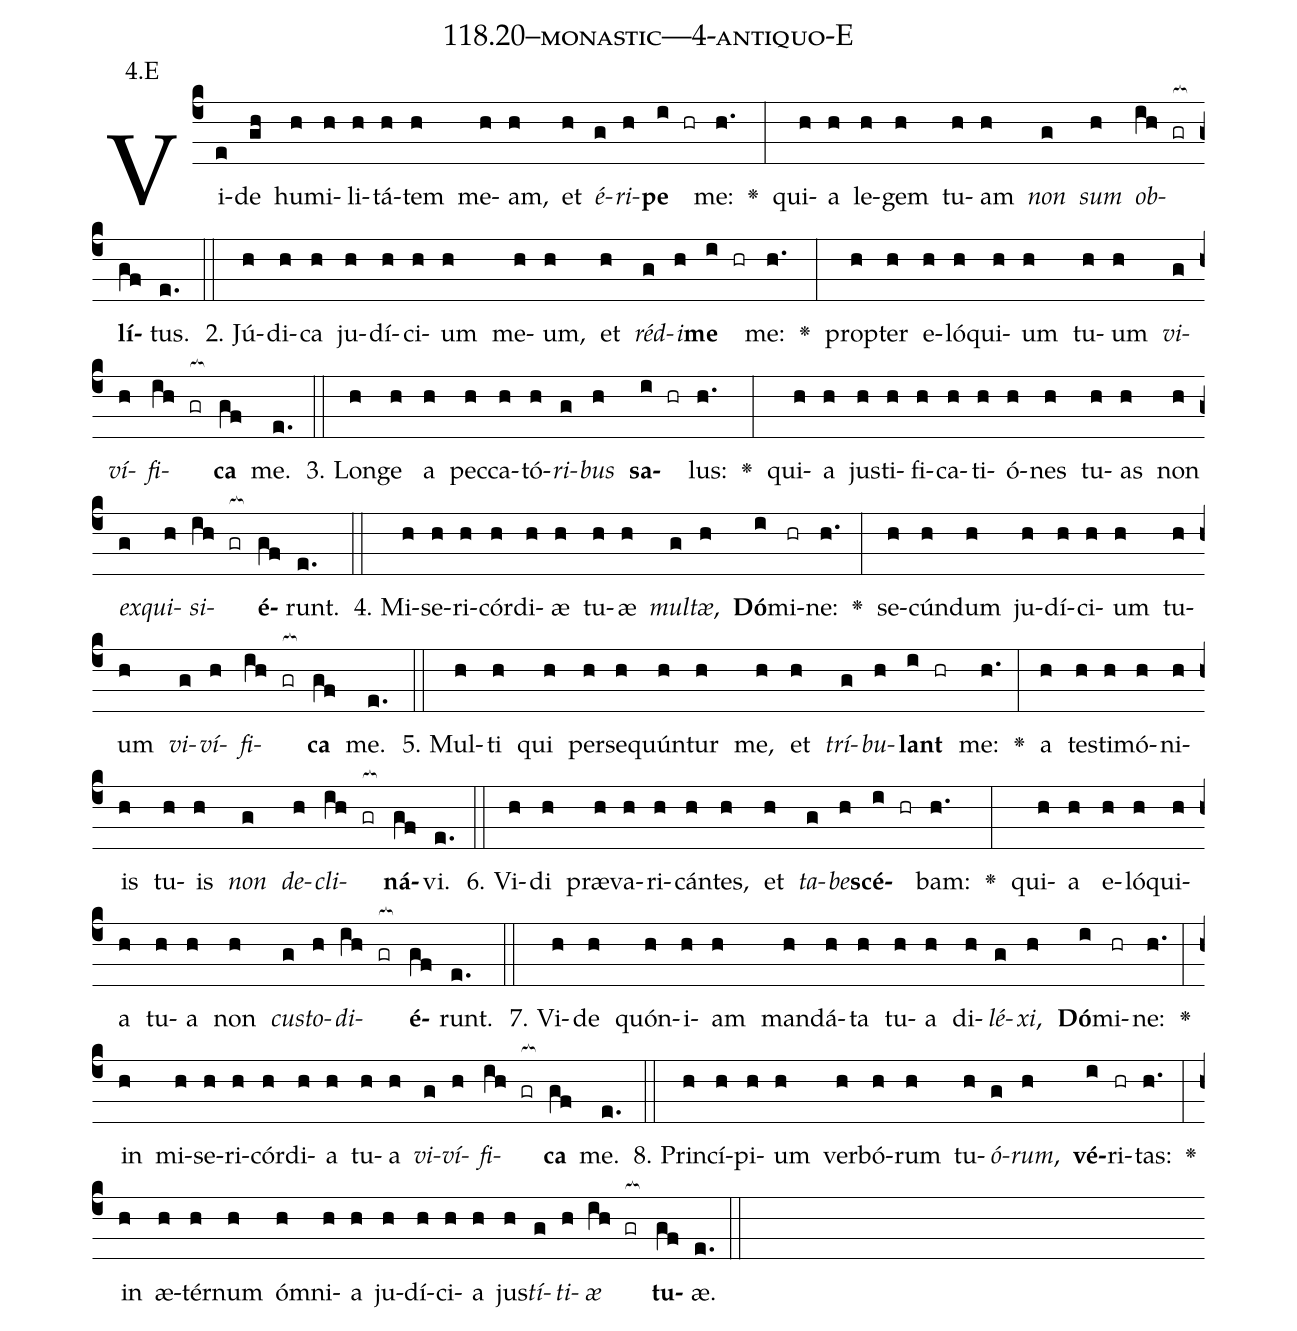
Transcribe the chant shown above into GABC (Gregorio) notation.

name: 118.20--monastic---4-antiquo-E;
annotation: 4.E;
%%
(c4)Vi(e)de(gh) hu(h)mi(h)li(h)tá(h)tem(h) me(h)am,(h) et(h) <i>é</i>(g)<i>ri</i>(h)<b>pe</b>(i hr) me:(h.) <v>\greheightstar</v>(:) qui(h)a(h) le(h)gem(h) tu(h)am(h) <i>non</i>(g) <i>sum</i>(h) <i>ob</i>(ih gr[ocb:1{])<b>lí</b>(gf[ocb:0}])tus.(e.) (::)
2. Jú(h)di(h)ca(h) ju(h)dí(h)ci(h)um(h) me(h)um,(h) et(h) <i>réd</i>(g)<i>i</i>(h)<b>me</b>(i hr) me:(h.) <v>\greheightstar</v>(:) prop(h)ter(h) e(h)ló(h)qui(h)um(h) tu(h)um(h) <i>vi</i>(g)<i>ví</i>(h)<i>fi</i>(ih gr[ocb:1{])<b>ca</b>(gf[ocb:0}]) me.(e.) (::)
3. Lon(h)ge(h) a(h) pec(h)ca(h)tó(h)<i>ri</i>(g)<i>bus</i>(h) <b>sa</b>(i hr)lus:(h.) <v>\greheightstar</v>(:) qui(h)a(h) jus(h)ti(h)fi(h)ca(h)ti(h)ó(h)nes(h) tu(h)as(h) non(h) <i>ex</i>(g)<i>qui</i>(h)<i>si</i>(ih gr[ocb:1{])<b>é</b>(gf[ocb:0}])runt.(e.) (::)
4. Mi(h)se(h)ri(h)cór(h)di(h)æ(h) tu(h)æ(h) <i>mul</i>(g)<i>tæ</i>,(h) <b>Dó</b>(i)mi(hr)ne:(h.) <v>\greheightstar</v>(:) se(h)cún(h)dum(h) ju(h)dí(h)ci(h)um(h) tu(h)um(h) <i>vi</i>(g)<i>ví</i>(h)<i>fi</i>(ih gr[ocb:1{])<b>ca</b>(gf[ocb:0}]) me.(e.) (::)
5. Mul(h)ti(h) qui(h) per(h)se(h)quún(h)tur(h) me,(h) et(h) <i>trí</i>(g)<i>bu</i>(h)<b>lant</b>(i hr) me:(h.) <v>\greheightstar</v>(:) a(h) tes(h)ti(h)mó(h)ni(h)is(h) tu(h)is(h) <i>non</i>(g) <i>de</i>(h)<i>cli</i>(ih gr[ocb:1{])<b>ná</b>(gf[ocb:0}])vi.(e.) (::)
6. Vi(h)di(h) præ(h)va(h)ri(h)cán(h)tes,(h) et(h) <i>ta</i>(g)<i>be</i>(h)<b>scé</b>(i hr)bam:(h.) <v>\greheightstar</v>(:) qui(h)a(h) e(h)ló(h)qui(h)a(h) tu(h)a(h) non(h) <i>cus</i>(g)<i>to</i>(h)<i>di</i>(ih gr[ocb:1{])<b>é</b>(gf[ocb:0}])runt.(e.) (::)
7. Vi(h)de(h) quón(h)i(h)am(h) man(h)dá(h)ta(h) tu(h)a(h) di(h)<i>lé</i>(g)<i>xi</i>,(h) <b>Dó</b>(i)mi(hr)ne:(h.) <v>\greheightstar</v>(:) in(h) mi(h)se(h)ri(h)cór(h)di(h)a(h) tu(h)a(h) <i>vi</i>(g)<i>ví</i>(h)<i>fi</i>(ih gr[ocb:1{])<b>ca</b>(gf[ocb:0}]) me.(e.) (::)
8. Prin(h)cí(h)pi(h)um(h) ver(h)bó(h)rum(h) tu(h)<i>ó</i>(g)<i>rum</i>,(h) <b>vé</b>(i)ri(hr)tas:(h.) <v>\greheightstar</v>(:) in(h) æ(h)tér(h)num(h) óm(h)ni(h)a(h) ju(h)dí(h)ci(h)a(h) jus(h)<i>tí</i>(g)<i>ti</i>(h)<i>æ</i>(ih gr[ocb:1{]) <b>tu</b>(gf[ocb:0}])æ.(e.) (::)
